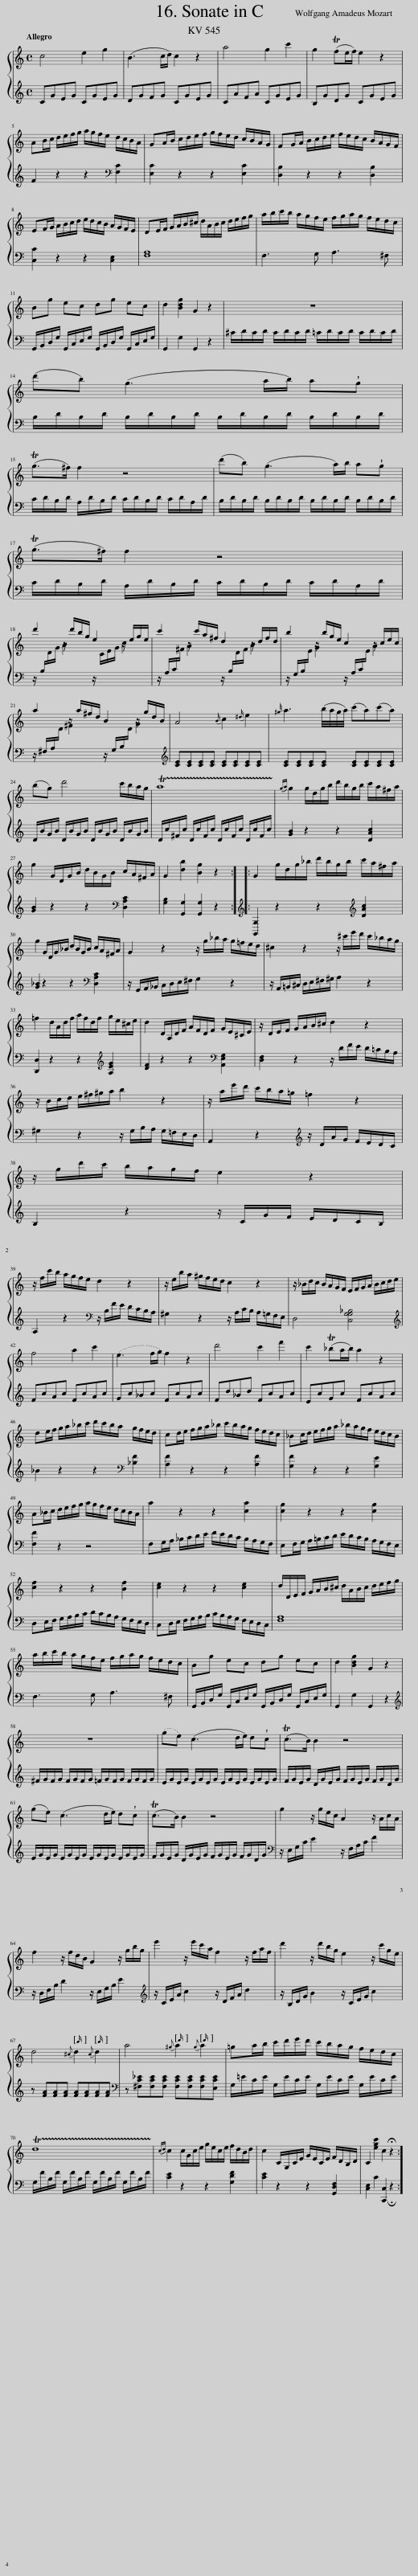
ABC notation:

X:1
%%score { 1 | 2 }
L:1/8
Q:1/4=132
M:4/4
I:linebreak $
K:C
V:1 treble
V:2 treble
V:1
 c4 e2 g2 | (B3 c/d/) c2 z2 | a4 g2 c'2 | g2 (Tfe/f/) e2 z2 |$ AB/c/ d/e/f/g/ a/g/f/e/ d/c/B/A/ | %5
 GA/B/ c/d/e/f/ g/f/e/d/ c/B/A/G/ | FG/A/ B/c/d/e/ f/e/d/c/ B/A/G/F/ |$ EF/G/ A/B/c/d/ e/d/c/B/ A/G/F/E/ | DE/F/ G/A/B/^c/ d/A/B/c/ d/e/f/g/ | a/b/c'/b/ a/g/f/e/ f/g/a/g/ f/e/d/c/ |$ %10
 Bg ec dg ec | d2 [Bdg]2 G2 z2 | z8 |$ (d'b) (g3 a/b/) a!wedge!g |$ (Tg>^f) f2 z4 | %15
 (d'b) (g3 a/)b/ a!wedge!g |$ (Tg>^f) f2 z4 |$ d'2 z/ d'/b/g/ e2 z/ e/g/e/ | c'2 z/ c'/a/^f/ d2 z/ d/f/d/ | b2 z/ b/g/e/ c2 z/ c/e/c/ |$ %20
 a2 z/ a/^f/d/ B2 z/ g/d/B/ | A4{B} c2{^d} e2 |{^g} a3 (b/4a/4g/4a/4) (c'a)(c'a) |$ (bg) d'4 c'/b/a/g/ | !trill(!Ta8!trill)! | %25
{ga} g2 g/d/g/b/ d'/b/g/b/ c'/a/^f/a/ |$ g2 G/D/G/B/ d/B/G/B/ c/A/^F/A/ | G2 [db]2 [Bg]2 z2 :: G2 g/d/g/_b/ d'/b/g/b/ c'/a/^f/a/ |$ g2 G/D/G/_B/ d/B/G/B/ c/A/^F/A/ | %30
 G2 z2 z/ g/_b/a/ g/=f/e/d/ | ^c2 z2 z/ ^c'/e'/d'/ c'/_b/a/g/ |$ =f2 d/A/d/f/ a/f/d/f/ g/e/^c/e/ | d2 D/A,/D/F/ A/F/D/F/ G/E/^C/E/ | z/ D/E/F/ G/A/B/^c/ d2 z2 |$ %35
 z/ B/c/d/ e/^f/^g/a/ b2 z2 | z/ a/e'/d'/ c'/b/a/=g/ =f2 z2 |$ z/ g/d'/c'/ b/a/g/f/ e2 z2 |$ z/ f/c'/b/ a/g/f/e/ d2 z2 | z/ e/b/a/ ^g/f/e/d/ c2 z2 | %40
 z/ _B/d/c/ B/A/G/F/ E/F/G/A/ B/c/d/e/ |$ f4 a2 c'2 | (e3 f/g/) f2 z2 | d'4 c'2 f'2 | c'2 (T_ba/b/) a2 z2 |$ %45
 de/f/ g/a/_b/c'/ d'/c'/b/a/ g/f/e/d/ | cd/e/ f/g/a/_b/ c'/b/a/g/ f/e/d/c/ | _Bc/d/ e/f/g/a/ _b/a/g/f/ e/d/c/B/ |$ A_B/c/ d/e/f/g/ a/g/f/e/ d/c/B/A/ | a2 z2 z2 [ca]2 | %50
 [cg]2 z2 z2 [cg]2 |$ [cf]2 z2 z2 [Bf]2 | [ce]2 z2 z2 [ce]2 | d/D/E/F/ G/A/B/^c/ d/A/B/c/ d/e/f/g/ |$ a/b/c'/b/ a/g/f/e/ f/g/a/g/ f/e/d/c/ | %55
 Bg ec dg ec | d2 [Bdg]2 G2 z2 |$ z8 | (ge) (c3 d/e/) d!wedge!c | (Tc>B) B2 z4 |$ %60
 (ge) (c3 d/e/) d!wedge!c | (Tc>B) B2 z4 | g2 z/ g/e/c/ A2 z/ A/c/A/ |$ f2 z/ f/d/B/ G2 z/ g/b/g/ | e'2 z/ e'/c'/a/ f2 z/ f/a/f/ | %65
 d'2 z/ d'/b/g/ e2 z/ c'/g/e/ |$ d4{^c} d2{c} d2 | a4{^g} a2{g} a2 | =ga/b/ c'/d'/e'/d'/ c'/b/a/g/ f/e/d/c/ |$ !trill(!Td8!trill)! | %70
{cd} c2 c/G/c/e/ g/e/c/e/ f/d/B/d/ | c2 C/G,/C/E/ G/E/C/E/ F/D/B,/D/ | C2 [egc']2 c2 !fermata!z2 :| %73
V:2
 CGEG CGEG | DGFG CGEG | CAFA CGEG | B,GDG CGEG |$ F2 z2 z2[K:bass] [F,C]2 | %5
 [E,C]2 z2 z2 [E,C]2 | [D,B,]2 z2 z2 [D,B,]2 |$ [C,C]2 z2 z2 [C,E,]2 | [F,A,]8 | F,3 G, A,3 ^F, |$ %10
 G,,/B,,/D,/G,/ G,,/C,/E,/G,/ G,,/B,,/D,/G,/ G,,/C,/E,/G,/ | G,,2 G,2 G,,2 z2 | ^C/D/C/D/ C/D/C/D/ =C/D/C/D/ C/D/C/D/ |$ B,/D/B,/D/ B,/D/B,/D/ B,/D/B,/D/ B,/D/B,/D/ |$ C/D/B,/D/ A,/D/B,/D/ C/D/B,/D/ C/D/A,/D/ | %15
 B,/D/B,/D/ B,/D/B,/D/ B,/D/B,/D/ B,/D/B,/D/ |$ C/D/B,/D/ A,/D/B,/D/ C/D/B,/D/ C/D/A,/D/ |$ z/ B,/[I:staff -1]D/G/ B2[I:staff +1] z/[I:staff -1] C/E/G/ c2 |[I:staff +1] z/ A,/C/[I:staff -1]^F/ A2[I:staff +1] z/ B,/[I:staff -1]D/F/ B2 |[I:staff +1] z/ G,/B,/[I:staff -1]E/ G2[I:staff +1] z/ A,/C/[I:staff -1]E/ A2 |$ %20
[I:staff +1] z/ ^F,/A,/[I:staff -1]D/ ^F2[I:staff +1] z/ G,/B,/[I:staff -1]D/ G2 |[I:staff +1][K:treble] [CE][CE][CE][CE] [CE][CE][CE][CE] | [CE][CE][CE][CE] [CE][CE][CE][CE] |$ D/B/G/B/ D/B/G/B/ D/B/G/B/ D/B/G/B/ | D/c/^F/c/ D/c/F/c/ D/c/F/c/ D/c/F/c/ | %25
 [GB]2 z2 z2 [DAc]2 |$ [GB]2 z2 z2[K:bass] [D,A,C]2 | [G,B,]2 [G,,G,]2 [G,,G,]2 z2 ::[K:treble] [G,,G,]2 z2 z2[K:treble] [DAc]2 |$ [G_B]2 z2 z2[K:bass] [D,A,C]2 | %30
 z/ G,,/A,,/_B,,/ C,/D,/E,/^F,/ G,2 z2 | z/ A,,/=B,,/^C,/ D,/E,/^F,/^G,/ A,2 z2 |$ [D,,D,]2 z2 z2[K:treble] [A,EG]2 | [DF]2 z2 z2[K:bass] [A,,E,G,]2 | [D,F,]2 z2 z/ D/F/E/ D/=C/B,/A,/ |$ %35
 ^G,2 z2 z/ G,/B,/A,/ G,/=F,/E,/D,/ | A,,2 z2[K:treble] z/ D/A/G/ F/E/D/C/ |$ B,2 z2 z/ C/G/F/ E/D/C/B,/ |$ A,2 z2[K:bass] z/ B,/F/E/ D/C/B,/A,/ | ^G,2 z2 z/ A,/C/B,/ A,/=G,/F,/E,/ | %40
 D,4 [C,G,G,_B,]4 |$[K:treble] FcAc FcAc | Gc_Bc FcAc | Fd_Bd FcAc | EcGc FcAc |$ %45
 _B2 z2 z2[K:bass] [_B,F]2 | [A,F]2 z2 z2 [A,F]2 | [G,F]2 z2 z2 [G,E]2 |$ [F,F]2 z2 z4 | F,G,/A,/ _B,/C/D/E/ F/E/D/C/ B,/A,/G,/F,/ | %50
 E,F,/G,/ A,/=B,/C/D/ E/D/C/B,/ A,/G,/F,/E,/ |$ D,E,/F,/ G,/A,/B,/C/ D/C/B,/A,/ G,/F,/E,/D,/ | C,D,/E,/ F,/G,/A,/B,/ C/B,/A,/G,/ F,/E,/D,/C,/ | [F,A,]8 |$ F,3 G, A,3 ^F, | %55
 G,,/B,,/D,/G,/ G,,/C,/E,/G,/ G,,/B,,/D,/G,/ G,,/C,/E,/G,/ | G,,2 G,2 G,,2 z2 |$[K:treble] ^F/G/F/G/ F/G/F/G/ =F/G/F/G/ F/G/F/G/ | E/G/E/G/ E/G/E/G/ E/G/E/G/ E/G/E/G/ | F/G/E/G/ D/G/E/G/ F/G/E/G/ F/G/D/G/ |$ %60
 E/G/E/G/ E/G/E/G/ E/G/E/G/ E/G/E/G/ | F/G/E/G/ D/G/E/G/ F/G/E/G/ F/G/D/G/ |[K:bass] z/ E,/G,/C/ E2 z/ F,/A,/C/ F2 |$ z/ D,/F,/B,/ D2 z/ E,/G,/B,/ E2 |[K:treble] z/ C/E/A/ c2 z/ D/F/A/ d2 | %65
 z/ B,/D/G/ B2 z/ C/E/G/ c2 |$ z [FA][FA][FA] [FA][FA][FA][FA] |[K:bass] z [^F,C_E][F,CE][F,CE] [F,CE][F,CE][F,CE][E,CE] | G,/=E/C/E/ G,/E/C/E/ G,/E/C/E/ G,/E/C/E/ |$ G,/F/B,/F/ G,/F/B,/F/ G,/F/B,/F/ G,/F/B,/F/ | %70
 [CE]2 z2 z2 [G,DF]2 | [CE]2 z2 z2 [G,,D,F,]2 | [C,E,]2 C2 [C,,C,]2 !fermata!z2 :| %73
